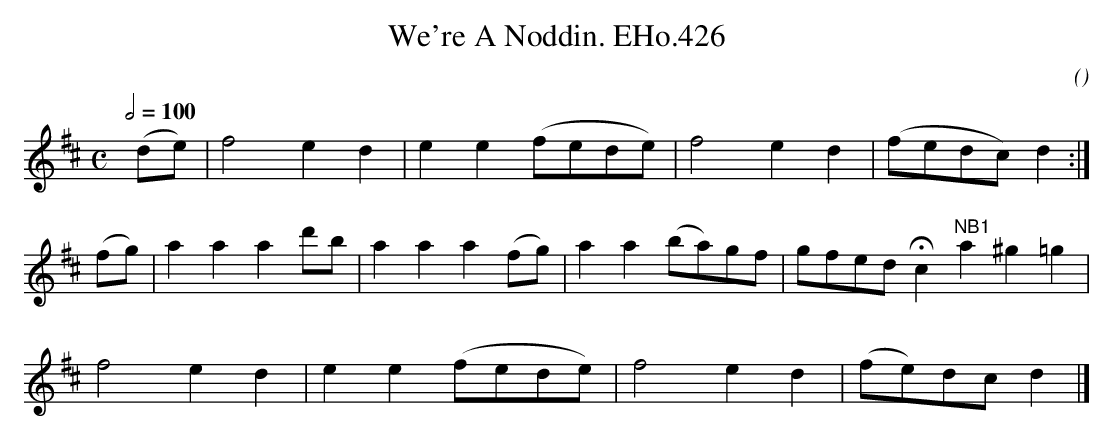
X:1
T:We're A Noddin. EHo.426
M:C
L:1/8
Q:1/2=100
C:
O:
K:D
y(de) | f4e2d2 | e2e2 (fede) | f4 e2d2 | (fedc) d2 :|
(fg) | a2a2a2d'b | a2a2a2(fg) | a2a2(ba)gf | gfed !fermata!c2"NB1"a2^g2=g2  |
f4e2d2 | e2e2(fede) | f4e2d2 | (fe)dc d2 |]
